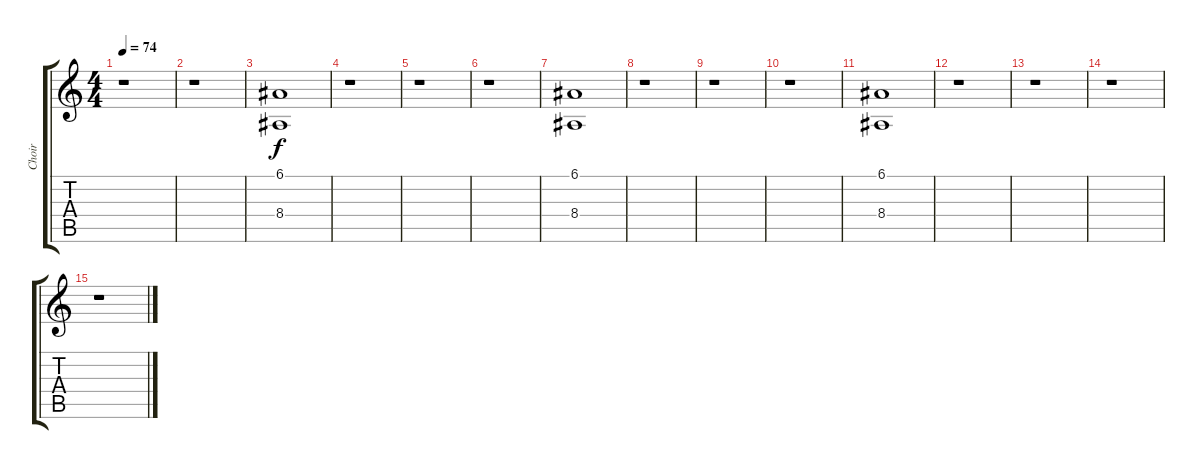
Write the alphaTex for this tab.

\track ("Choir" "Choir") {instrument choiraahs}
\staff {score tabs}
\tuning (E4 B3 G3 D3 A2 E2) {hide}
\ts (4 4)
\tempo 74
\clef g2
\ks c
r.1{dy f} |
r.1 |
(6.1 8.4).1 |
r.1 |
r.1 |
r.1 |
(6.1 8.4).1 |
r.1 |
r.1 |
r.1 |
(6.1 8.4).1 |
r.1 |
r.1 |
r.1 |
r.1
